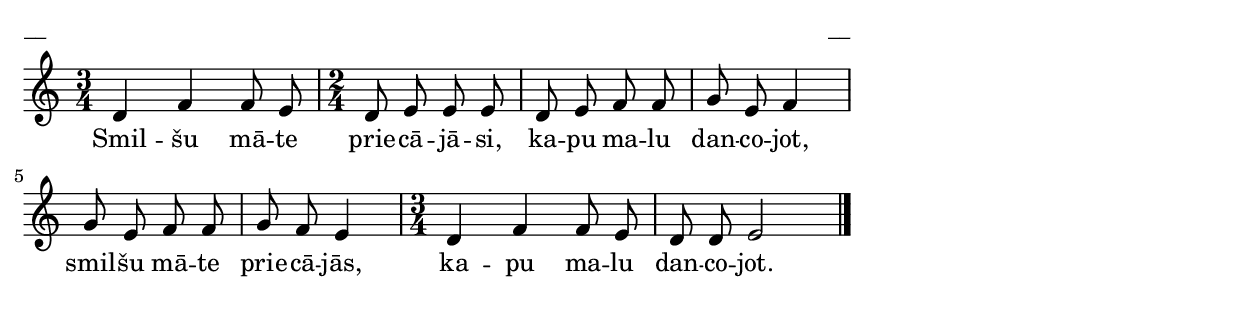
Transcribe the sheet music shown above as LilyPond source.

\version "2.13.16"
%\header {
%    title = "Smilšu māte priecājāsi",AA lapas, bēres
%}
\paper {
line-width = 14\cm
left-margin = 0.4\cm
between-system-padding = 0.1\cm
between-system-space = 0.1\cm
}
\layout {
indent = #0
ragged-last = ##f
}

voiceA = \relative c' {
\clef "treble"
\key a \minor
\time 3/4
d4 f f8 e |
\time 2/4
d8 e e e |
d8 e f f |
g8 e f4 |
g8 e f f |
g8 f e4 |
\time 3/4
d4 f f8 e |
d8 d e2 |
\bar "|."
} 

lyricA = \lyricmode {
Smil -- šu mā -- te prie -- cā -- jā -- si, ka -- pu ma -- lu dan -- co -- jot,
smil -- šu mā -- te prie -- cā -- jās, ka -- pu ma -- lu dan -- co -- jot.
} 

fullScore = <<
\new Staff {
<<
\new Voice = "voiceA" { \oneVoice \autoBeamOff \voiceA }
\lyricsto "voiceA" \new Lyrics \lyricA
>>
}
>>

\score {
\fullScore
\header { piece = "__" opus = "__" }
}
\markup { \with-color #(x11-color 'white) \sans \smaller "__" }
\score {
\unfoldRepeats
\fullScore
\midi {
\context { \Staff \remove "Staff_performer" }
\context { \Voice \consists "Staff_performer" }
}
}


